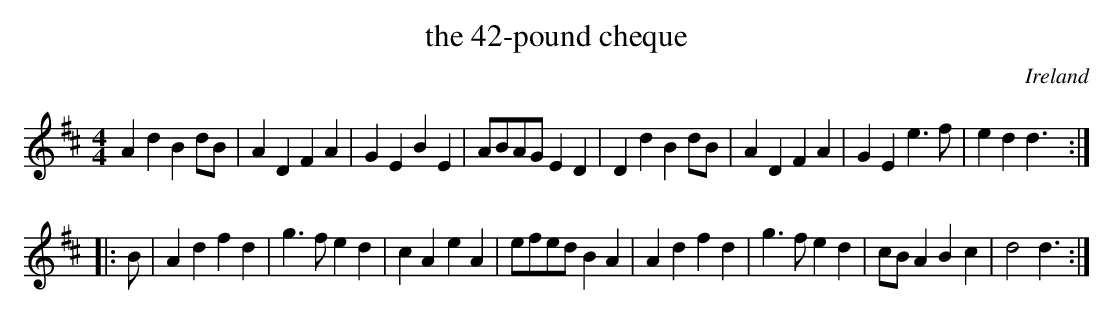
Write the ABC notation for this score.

X:1
T:the 42-pound cheque
O:Ireland
M:4/4
K:D
A2d2 B2dB|A2D2 F2A2|G2E2 B2E2|ABAG E2D2|\
D2d2 B2dB|A2D2 F2A2|G2E2 e3f|e2d2 d3:|
|:B|\
A2d2 f2d2|g3f e2d2|c2A2 e2A2|efed B2A2|\
A2d2 f2d2|g3f e2d2|cBA2 B2c2|d4 d3:|
